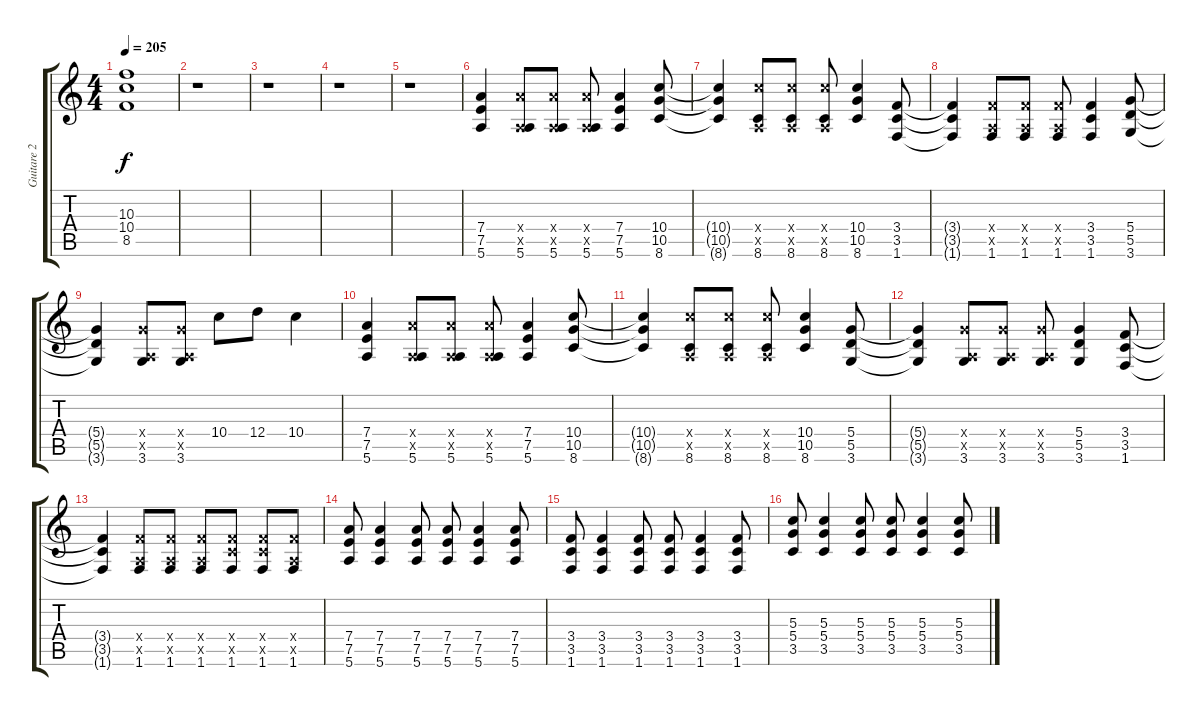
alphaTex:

\track ("Guitare 2" "Guitare 2") {instrument distortionguitar}
\staff {score tabs}
\tuning (E4 B3 G3 D3 A2 E2) {hide}
\ts (4 4)
\tempo 205
\clef g2
\ks c
(10.3{t} 10.4{t} 8.5{t}).1{dy f} |
r.1 |
r.1 |
r.1 |
r.1 |
(7.4 7.5 5.6).4 (7.4{x} 0.5{x} 5.6).8 (7.4{x} 0.5{x} 5.6).8 (7.4{x} 0.5{x} 5.6).8 (7.4 7.5 5.6).4 (10.4 10.5 8.6).8 |
(10.4{t} 10.5{t} 8.6{t}).4 (10.4{x} 0.5{x} 8.6).8 (10.4{x} 0.5{x} 8.6).8 (10.4{x} 0.5{x} 8.6).8 (10.4 10.5 8.6).4 (3.4 3.5 1.6).8 |
(3.4{t} 3.5{t} 1.6{t}).4 (3.4{x} 0.5{x} 1.6).8 (3.4{x} 0.5{x} 1.6).8 (3.4{x} 0.5{x} 1.6).8 (3.4 3.5 1.6).4 (5.4 5.5 3.6).8 |
(5.4{t} 5.5{t} 3.6{t}).4 (5.4{x} 0.5{x} 3.6).8 (5.4{x} 0.5{x} 3.6).8 10.4.8 12.4.8 10.4.4 |
(7.4 7.5 5.6).4 (7.4{x} 0.5{x} 5.6).8 (7.4{x} 0.5{x} 5.6).8 (7.4{x} 0.5{x} 5.6).8 (7.4 7.5 5.6).4 (10.4 10.5 8.6).8 |
(10.4{t} 10.5{t} 8.6{t}).4 (10.4{x} 0.5{x} 8.6).8 (10.4{x} 0.5{x} 8.6).8 (10.4{x} 0.5{x} 8.6).8 (10.4 10.5 8.6).4 (5.4 5.5 3.6).8 |
(5.4{t} 5.5{t} 3.6{t}).4 (5.4{x} 0.5{x} 3.6).8 (5.4{x} 0.5{x} 3.6).8 (5.4{x} 0.5{x} 3.6).8 (5.4 5.5 3.6).4 (3.4 3.5 1.6).8 |
(3.4{t} 3.5{t} 1.6{t}).4 (3.4{x} 0.5{x} 1.6).8 (3.4{x} 0.5{x} 1.6).8 (3.4{x} 0.5{x} 1.6).8 (3.4{x} 3.5{x} 1.6).8 (3.4{x} 3.5{x} 1.6).8 (3.4{x} 0.5{x} 1.6).8 |
(7.4 7.5 5.6).8 (7.4 7.5 5.6).4 (7.4 7.5 5.6).8 (7.4 7.5 5.6).8 (7.4 7.5 5.6).4 (7.4 7.5 5.6).8 |
(3.4 3.5 1.6).8 (3.4 3.5 1.6).4 (3.4 3.5 1.6).8 (3.4 3.5 1.6).8 (3.4 3.5 1.6).4 (3.4 3.5 1.6).8 |
(5.3 5.4 3.5).8 (5.3 5.4 3.5).4 (5.3 5.4 3.5).8 (5.3 5.4 3.5).8 (5.3 5.4 3.5).4 (5.3 5.4 3.5).8
